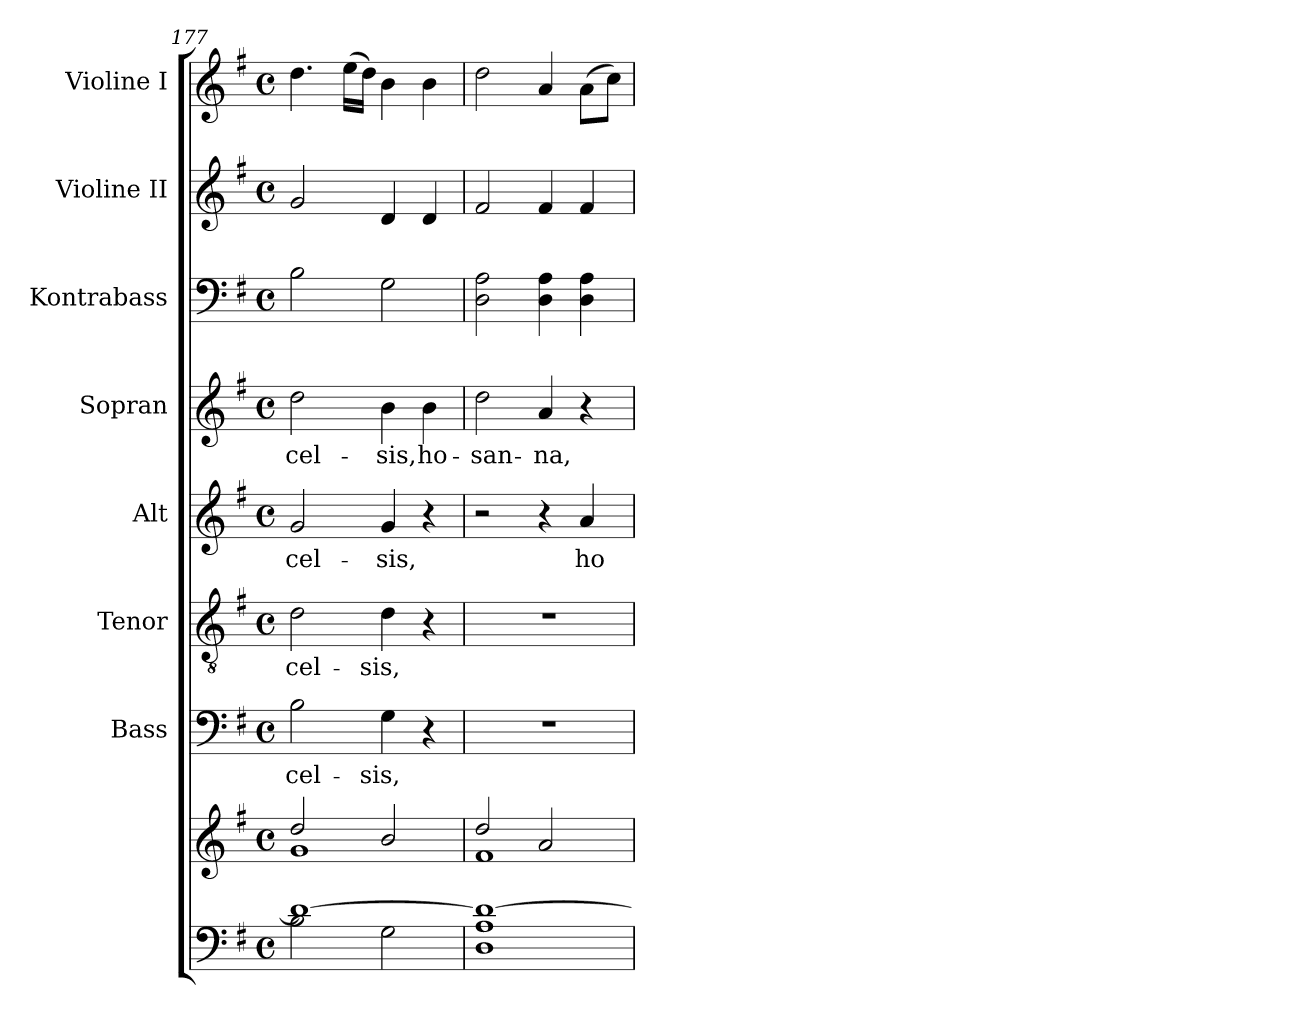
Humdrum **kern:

**kern	**kern	**kern	**text	**kern	**text	**kern	**text	**kern	**text	**kern	**kern	**kern
*part8	*part8	*part7	*part7	*part6	*part6	*part5	*part5	*part4	*part4	*part3	*part2	*part1
*staff9	*staff8	*staff7	*staff7	*staff6	*staff6	*staff5	*staff5	*staff4	*staff4	*staff3	*staff2	*staff1
*	*	*I"Bass	*	*I"Tenor	*	*I"Alt	*	*I"Sopran	*	*I"Kontrabass	*I"Violine II	*I"Violine I
*	*	*I'B.	*	*I'T.	*	*I'A.	*	*I'S.	*	*I'Kb.	*I'Vl. II	*I'Vl. I
*clefF4	*clefG2	*clefF4	*	*clefGv2	*	*clefG2	*	*clefG2	*	*clefF4	*clefG2	*clefG2
*	*	*	*	*	*	*	*	*	*	*ITrd7c12	*	*
*k[f#]	*k[f#]	*k[f#]	*	*k[f#]	*	*k[f#]	*	*k[f#]	*	*k[f#]	*k[f#]	*k[f#]
*G:	*G:	*G:	*	*G:	*	*G:	*	*G:	*	*G:	*G:	*G:
*M4/4	*M4/4	*M4/4	*	*M4/4	*	*M4/4	*	*M4/4	*	*M4/4	*M4/4	*M4/4
*met(c)	*met(c)	*met(c)	*	*met(c)	*	*met(c)	*	*met(c)	*	*met(c)	*met(c)	*met(c)
=177	=177	=177	=177	=177	=177	=177	=177	=177	=177	=177	=177	=177
*^	*^	*	*	*	*	*	*	*	*	*	*	*
!	!	!	!	!	!LO:LY:b	!	!LO:LY:b	!	!LO:LY:b	!	!LO:LY:b	!	!	!
1d_	2B\	2dd/	1g	2B\	-cel-	2d\	-cel-	2g/	-cel-	2dd\	-cel-	2BB\	2g/	4.dd\
.	.	.	.	.	.	.	.	.	.	.	.	.	.	(>16ee\LL
.	.	.	.	.	.	.	.	.	.	.	.	.	.	16dd\JJ)
!	!	!	!	!	!LO:LY:b	!	!LO:LY:b	!	!LO:LY:b	!	!LO:LY:b	!	!	!
.	2G\	2b/	.	4G\	-sis,	4d\	-sis,	4g/	-sis,	4b\	-sis,	2GG\	4d/	4b\
!	!	!	!	!	!	!	!	!	!	!	!LO:LY:b	!	!	!
.	.	.	.	4r	.	4r	.	4r	.	4b\	ho-	.	4d/	4b\
=178	=178	=178	=178	=178	=178	=178	=178	=178	=178	=178	=178	=178	=178	=178
!	!	!	!	!	!	!	!	!	!	!	!LO:LY:b	!	!	!
1d_	1D 1A	2dd/	1f#	1r	.	1r	.	2r	.	2dd\	-san-	2DD\ 2AA\	2f#/	2dd\
!	!	!	!	!	!	!	!	!	!	!	!LO:LY:b	!	!	!
.	.	2a/	.	.	.	.	.	4r	.	4a/	-na,	4DD\ 4AA\	4f#/	4a/
!	!	!	!	!	!	!	!	!	!LO:LY:b	!	!	!	!	!
.	.	.	.	.	.	.	.	4a/	ho-	4r	.	4DD\ 4AA\	4f#/	(>8a\L
.	.	.	.	.	.	.	.	.	.	.	.	.	.	8cc\J)
*v	*v	*	*	*	*	*	*	*	*	*	*	*	*	*
*	*v	*v	*	*	*	*	*	*	*	*	*	*	*
=	=	=	=	=	=	=	=	=	=	=	=	=
*-	*-	*-	*-	*-	*-	*-	*-	*-	*-	*-	*-	*-
